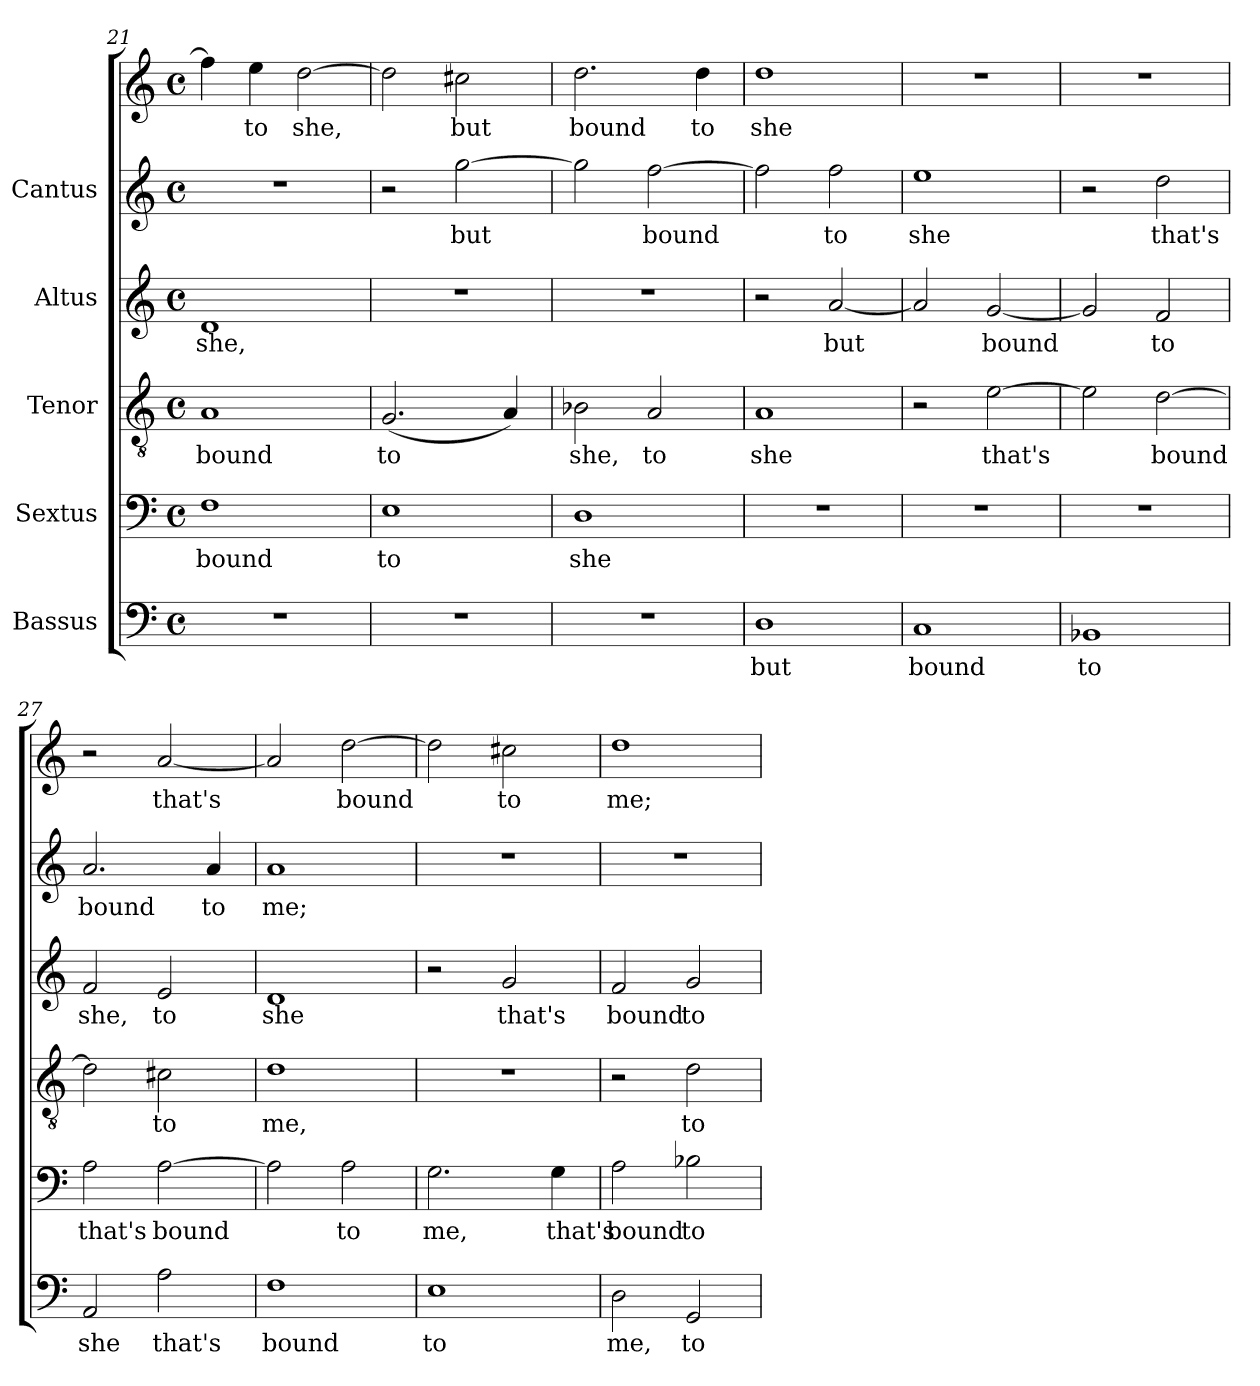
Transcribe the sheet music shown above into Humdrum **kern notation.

**kern	**text	**kern	**text	**kern	**text	**kern	**text	**kern	**text	**kern	**text
*part5	*part5	*part4	*part4	*part3	*part3	*part2	*part2	*part1	*part1	*part1	*part1
*staff6	*staff6	*staff5	*staff5	*staff4	*staff4	*staff3	*staff3	*staff2	*staff2	*staff1	*staff1
*I"Bassus	*	*I"Sextus	*	*I"Tenor	*	*I"Altus	*	*I"Cantus	*	*	*
*clefF4	*	*clefF4	*	*clefGv2	*	*clefG2	*	*clefG2	*	*clefG2	*
*M4/4	*	*M4/4	*	*M4/4	*	*M4/4	*	*M4/4	*	*M4/4	*
*met(c)	*	*met(c)	*	*met(c)	*	*met(c)	*	*met(c)	*	*met(c)	*
=21	=21	=21	=21	=21	=21	=21	=21	=21	=21	=21	=21
!	!	!	!LO:LY:b:cj	!	!LO:LY:b:cj	!	!LO:LY:b:cj	!	!	!	!LO:LY:b:cj
1r	.	1F	bound	1A	bound	1d	she,	1r	.	4ff\]	.
!	!	!	!	!	!	!	!	!	!	!	!LO:LY:b:cj
.	.	.	.	.	.	.	.	.	.	4ee\	to
!	!	!	!	!	!	!	!	!	!	!	!LO:LY:b:cj
.	.	.	.	.	.	.	.	.	.	[>2dd\	she,
=22	=22	=22	=22	=22	=22	=22	=22	=22	=22	=22	=22
!	!	!	!LO:LY:b:cj	!	!LO:LY:b:cj	!	!	!	!	!	!LO:LY:b:cj
1r	.	1E	to	(<2.G/	to	1r	.	2r	.	2dd\]	.
!	!	!	!	!	!	!	!	!	!LO:LY:b:cj	!	!LO:LY:b:cj
.	.	.	.	.	.	.	.	[>2gg\	but	2cc#X\	but
!	!	!	!	!	!LO:LY:b:cj	!	!	!	!	!	!
.	.	.	.	4A/)	.	.	.	.	.	.	.
=23	=23	=23	=23	=23	=23	=23	=23	=23	=23	=23	=23
!	!	!	!LO:LY:b:cj	!	!LO:LY:b:cj	!	!	!	!LO:LY:b:cj	!	!LO:LY:b:cj
1r	.	1D	she	2B-X\	she,	1r	.	2gg\]	.	2.dd\	bound
!	!	!	!	!	!LO:LY:b:cj	!	!	!	!LO:LY:b:cj	!	!
.	.	.	.	2A/	to	.	.	[>2ff\	bound	.	.
!	!	!	!	!	!	!	!	!	!	!	!LO:LY:b:cj
.	.	.	.	.	.	.	.	.	.	4dd\	to
!!LO:PB:g=z
=24	=24	=24	=24	=24	=24	=24	=24	=24	=24	=24	=24
!	!LO:LY:b:cj	!	!	!	!LO:LY:b:cj	!	!	!	!LO:LY:b:cj	!	!LO:LY:b:cj
1D	but	1r	.	1A	she	2r	.	2ff\]	.	1dd	she
!	!	!	!	!	!	!	!LO:LY:b:cj	!	!LO:LY:b:cj	!	!
.	.	.	.	.	.	[<2a/	but	2ff\	to	.	.
=25	=25	=25	=25	=25	=25	=25	=25	=25	=25	=25	=25
!	!LO:LY:b:cj	!	!	!	!	!	!LO:LY:b:cj	!	!LO:LY:b:cj	!	!
1C	bound	1r	.	2r	.	2a/]	.	1ee	she	1r	.
!	!	!	!	!	!LO:LY:b:cj	!	!LO:LY:b:cj	!	!	!	!
.	.	.	.	[>2e\	that's	[<2g/	bound	.	.	.	.
=26	=26	=26	=26	=26	=26	=26	=26	=26	=26	=26	=26
!	!LO:LY:b:cj	!	!	!	!LO:LY:b:cj	!	!LO:LY:b:cj	!	!	!	!
1BB-X	to	1r	.	2e\]	.	2g/]	.	2r	.	1r	.
!	!	!	!	!	!LO:LY:b:cj	!	!LO:LY:b:cj	!	!LO:LY:b:cj	!	!
.	.	.	.	[>2d\	bound	2f/	to	2dd\	that's	.	.
=27	=27	=27	=27	=27	=27	=27	=27	=27	=27	=27	=27
!	!LO:LY:b:cj	!	!LO:LY:b:cj	!	!LO:LY:b:cj	!	!LO:LY:b:cj	!	!LO:LY:b:cj	!	!
2AA/	she	2A\	that's	2d\]	.	2f/	she,	2.a/	bound	2r	.
!	!LO:LY:b:cj	!	!LO:LY:b:cj	!	!LO:LY:b:cj	!	!LO:LY:b:cj	!	!	!	!LO:LY:b:cj
2A\	that's	[>2A\	bound	2c#X\	to	2e/	to	.	.	[<2a/	that's
!	!	!	!	!	!	!	!	!	!LO:LY:b:cj	!	!
.	.	.	.	.	.	.	.	4a/	to	.	.
=28	=28	=28	=28	=28	=28	=28	=28	=28	=28	=28	=28
!	!LO:LY:b:cj	!	!LO:LY:b:cj	!	!LO:LY:b:cj	!	!LO:LY:b:cj	!	!LO:LY:b:cj	!	!LO:LY:b:cj
1F	bound	2A\]	.	1d	me,	1d	she	1a	me;	2a/]	.
!	!	!	!LO:LY:b:cj	!	!	!	!	!	!	!	!LO:LY:b:cj
.	.	2A\	to	.	.	.	.	.	.	[>2dd\	bound
=29	=29	=29	=29	=29	=29	=29	=29	=29	=29	=29	=29
!	!LO:LY:b:cj	!	!LO:LY:b:cj	!	!	!	!	!	!	!	!LO:LY:b:cj
1E	to	2.G\	me,	1r	.	2r	.	1r	.	2dd\]	.
!	!	!	!	!	!	!	!LO:LY:b:cj	!	!	!	!LO:LY:b:cj
.	.	.	.	.	.	2g/	that's	.	.	2cc#X\	to
!	!	!	!LO:LY:b:cj	!	!	!	!	!	!	!	!
.	.	4G\	that's	.	.	.	.	.	.	.	.
=30	=30	=30	=30	=30	=30	=30	=30	=30	=30	=30	=30
!	!LO:LY:b:cj	!	!LO:LY:b:cj	!	!	!	!LO:LY:b:cj	!	!	!	!LO:LY:b:cj
2D\	me,	2A\	bound	2r	.	2f/	bound	1r	.	1dd	me;
!	!LO:LY:b:cj	!	!LO:LY:b:cj	!	!LO:LY:b:cj	!	!LO:LY:b:cj	!	!	!	!
2GG/	to	2B-X\	to	2d\	to	2g/	to	.	.	.	.
=	=	=	=	=	=	=	=	=	=	=	=
*-	*-	*-	*-	*-	*-	*-	*-	*-	*-	*-	*-
